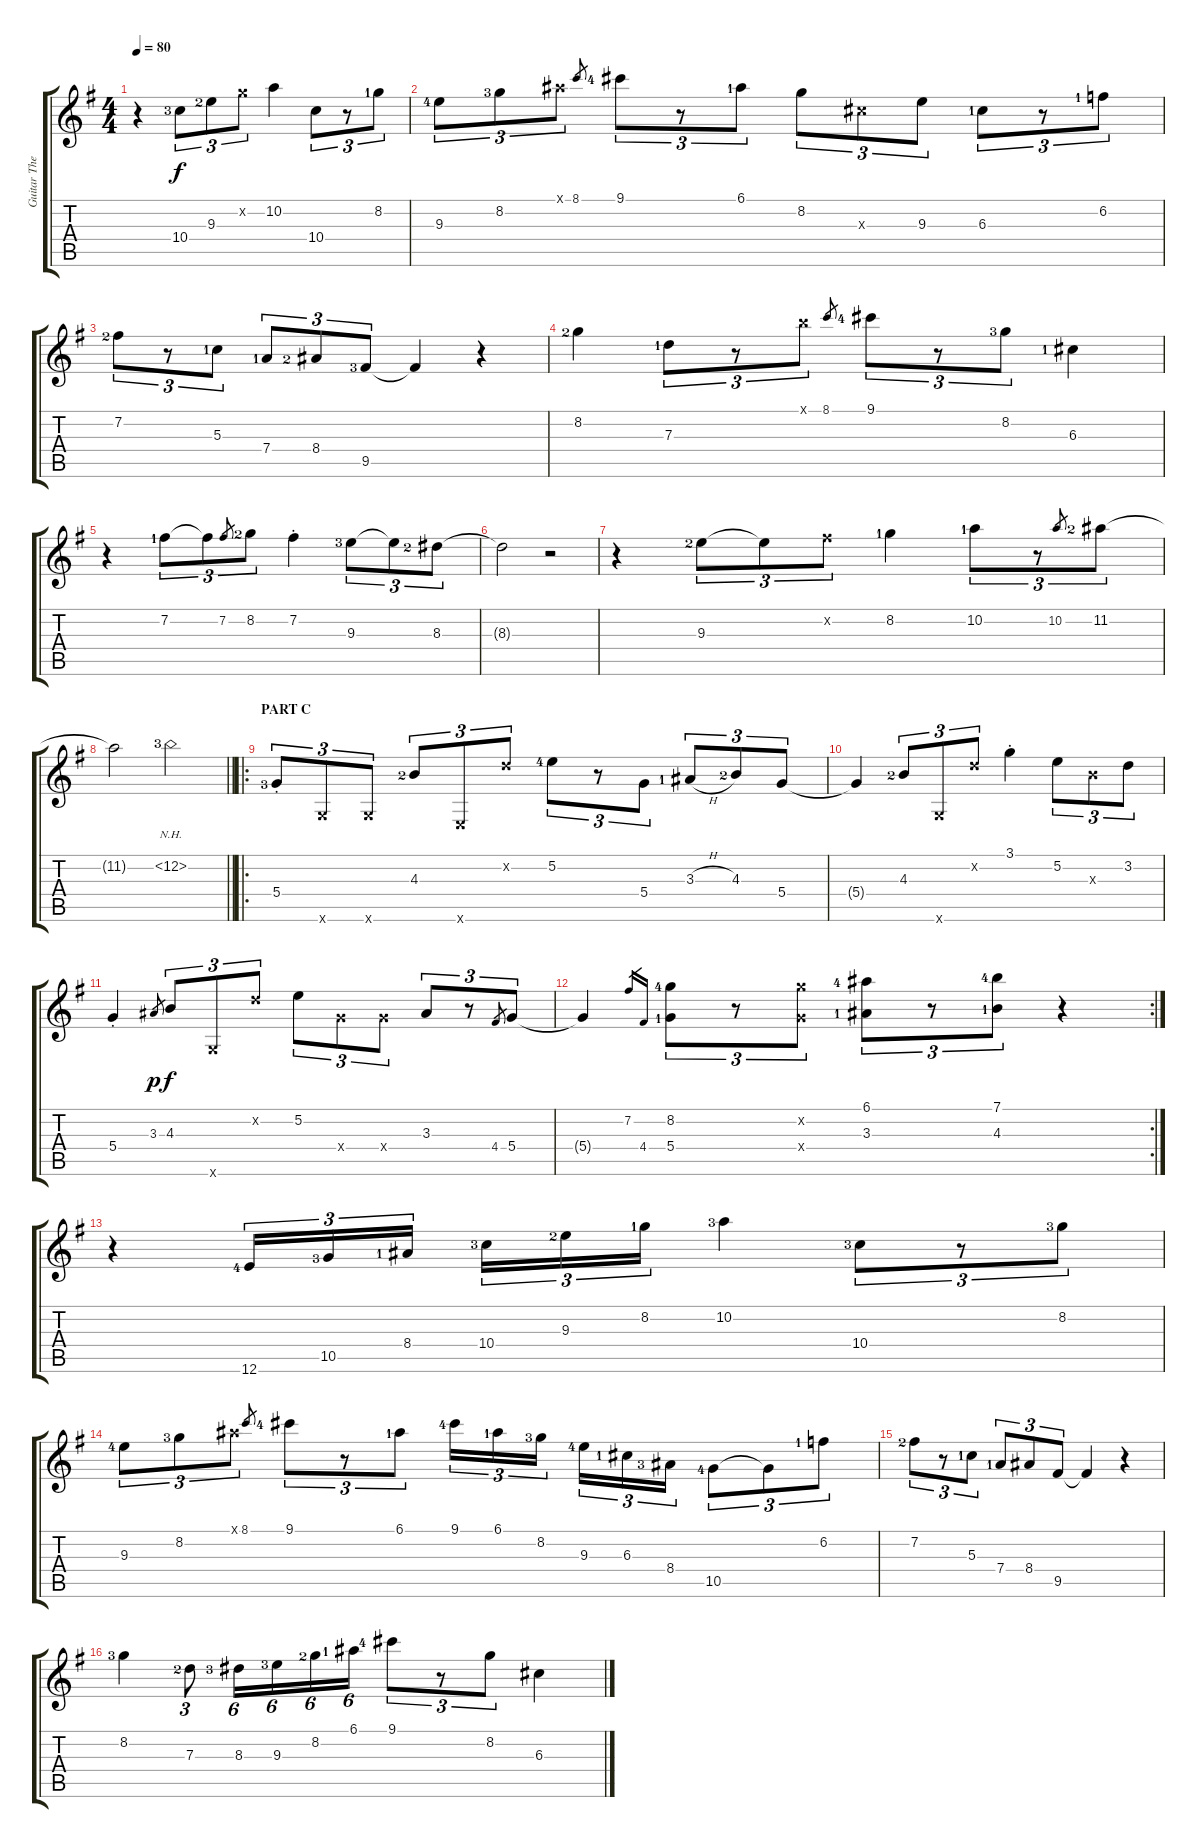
\track ("Guitar Theme" "Guitar The") {instrument electricguitarjazz}
\staff {score tabs}
\tuning (E4 B3 G3 D3 A2 E2) {hide}
\ts (4 4)
\tempo 80
\clef g2
\ks g
r.4{dy f} 10.4{lf 4}.8{tu (3 2)} 9.3{lf 3}.8{tu (3 2)} 8.2{x}.8{tu (3 2)} 10.2.4 10.4.8{tu (3 2)} r.8{tu (3 2)} 8.2{lf 2}.8{tu (3 2)} |
9.3{lf 5}.8{tu (3 2)} 8.2{lf 4}.8{tu (3 2)} 6.1{x}.8{tu (3 2)} 8.1.8{gr} 9.1{lf 5}.8{tu (3 2)} r.8{tu (3 2)} 6.1{lf 2}.8{tu (3 2)} 8.2.8{tu (3 2)} 6.3{x}.8{tu (3 2)} 9.3.8{tu (3 2)} 6.3{lf 2}.8{tu (3 2)} r.8{tu (3 2)} 6.2{lf 2}.8{tu (3 2)} |
7.2{lf 3}.8{tu (3 2)} r.8{tu (3 2)} 5.3{lf 2}.8{tu (3 2)} 7.4{lf 2}.8{tu (3 2)} 8.4{lf 3}.8{tu (3 2)} 9.5{lf 4}.8{tu (3 2)} 9.5{t}.4 r.4 |
8.2{lf 3}.4 7.3{lf 2}.8{tu (3 2)} r.8{tu (3 2)} 7.1{x}.8{tu (3 2)} 8.1.8{gr} 9.1{lf 5}.8{tu (3 2)} r.8{tu (3 2)} 8.2{lf 4}.8{tu (3 2)} 6.3{lf 2}.4 |
r.4 7.2{lf 2}.8{tu (3 2)} 7.2{t}.8{tu (3 2)} 7.2.8{gr} 8.2{lf 3}.8{tu (3 2)} 7.2{st}.4 9.3{lf 4}.8{tu (3 2)} 9.3{t}.8{tu (3 2)} 8.3{lf 3}.8{tu (3 2)} |
8.3{t}.2 r.2 |
r.4 9.3{lf 3}.8{tu (3 2)} 9.3{t}.8{tu (3 2)} 7.2{x}.8{tu (3 2)} 8.2{lf 2}.4 10.2{lf 2}.8{tu (3 2)} r.8{tu (3 2)} 10.2.8{gr} 11.2{lf 3}.8{tu (3 2)} |
\barLineRight lightlight
11.2{t}.2 12.2{nh lf 4}.2 |
\ro
\section ("" "PART C")
5.4{st lf 4}.8{tu (3 2)} 3.6{x}.8{tu (3 2)} 3.6{x}.8{tu (3 2)} 4.3{lf 3}.8{tu (3 2)} 0.6{x}.8{tu (3 2)} 3.2{x}.8{tu (3 2)} 5.2{lf 5}.8{tu (3 2)} r.8{tu (3 2)} 5.4.8{tu (3 2)} 3.3{h lf 2}.8{tu (3 2)} 4.3{lf 3}.8{tu (3 2)} 5.4.8{tu (3 2)} |
5.4{t}.4 4.3{lf 3}.8{tu (3 2)} 3.6{x}.8{tu (3 2)} 3.2{x}.8{tu (3 2)} 3.1{st}.4 5.2.8{tu (3 2)} 4.3{x}.8{tu (3 2)} 3.2.8{tu (3 2)} |
5.4{st}.4 3.3.8{gr dy p} 4.3.8{tu (3 2) dy f} 3.6{x}.8{tu (3 2)} 3.2{x}.8{tu (3 2)} 5.2.8{tu (3 2)} 5.4{x}.8{tu (3 2)} 5.4{x}.8{tu (3 2)} 3.3.8{tu (3 2)} r.8{tu (3 2)} 4.4.8{gr} 5.4.8{tu (3 2)} |
\rc 2
5.4{t}.4 7.2.16{gr} 4.4.16{gr} (8.2{lf 5} 5.4{lf 2}).8{tu (3 2)} r.8{tu (3 2)} (8.2{x} 5.4{x}).8{tu (3 2)} (6.1{lf 5} 3.3{lf 2}).8{tu (3 2)} r.8{tu (3 2)} (7.1{lf 5} 4.3{lf 2}).8{tu (3 2)} r.4 |
r.4 12.6{lf 5}.16{tu (3 2)} 10.5{lf 4}.16{tu (3 2)} 8.4{lf 2}.16{tu (3 2) beam splitsecondary} 10.4{lf 4}.16{tu (3 2)} 9.3{lf 3}.16{tu (3 2)} 8.2{lf 2}.16{tu (3 2)} 10.2{lf 4}.4 10.4{lf 4}.8{tu (3 2)} r.8{tu (3 2)} 8.2{lf 4}.8{tu (3 2)} |
9.3{lf 5}.8{tu (3 2)} 8.2{lf 4}.8{tu (3 2)} 6.1{x}.8{tu (3 2)} 8.1.8{gr} 9.1{lf 5}.8{tu (3 2)} r.8{tu (3 2)} 6.1{lf 2}.8{tu (3 2)} 9.1{lf 5}.16{tu (3 2)} 6.1{lf 2}.16{tu (3 2)} 8.2{lf 4}.16{tu (3 2) beam splitsecondary} 9.3{lf 5}.16{tu (3 2)} 6.3{lf 2}.16{tu (3 2)} 8.4{lf 4}.16{tu (3 2)} 10.5{lf 5}.8{tu (3 2)} 10.5{t}.8{tu (3 2)} 6.2{lf 2}.8{tu (3 2)} |
7.2{lf 3}.8{tu (3 2)} r.8{tu (3 2)} 5.3{lf 2}.8{tu (3 2)} 7.4{lf 2}.8{tu (3 2)} 8.4.8{tu (3 2)} 9.5.8{tu (3 2)} 9.5{t}.4 r.4 |
8.2{lf 4}.4 7.3{lf 3}.8{tu (3 2)} 8.3{lf 4}.16{tu (6 4)} 9.3{lf 4}.16{tu (6 4)} 8.2{lf 3}.16{tu (6 4)} 6.1{lf 2}.16{tu (6 4)} 9.1{lf 5}.8{tu (3 2)} r.8{tu (3 2)} 8.2.8{tu (3 2)} 6.3.4
